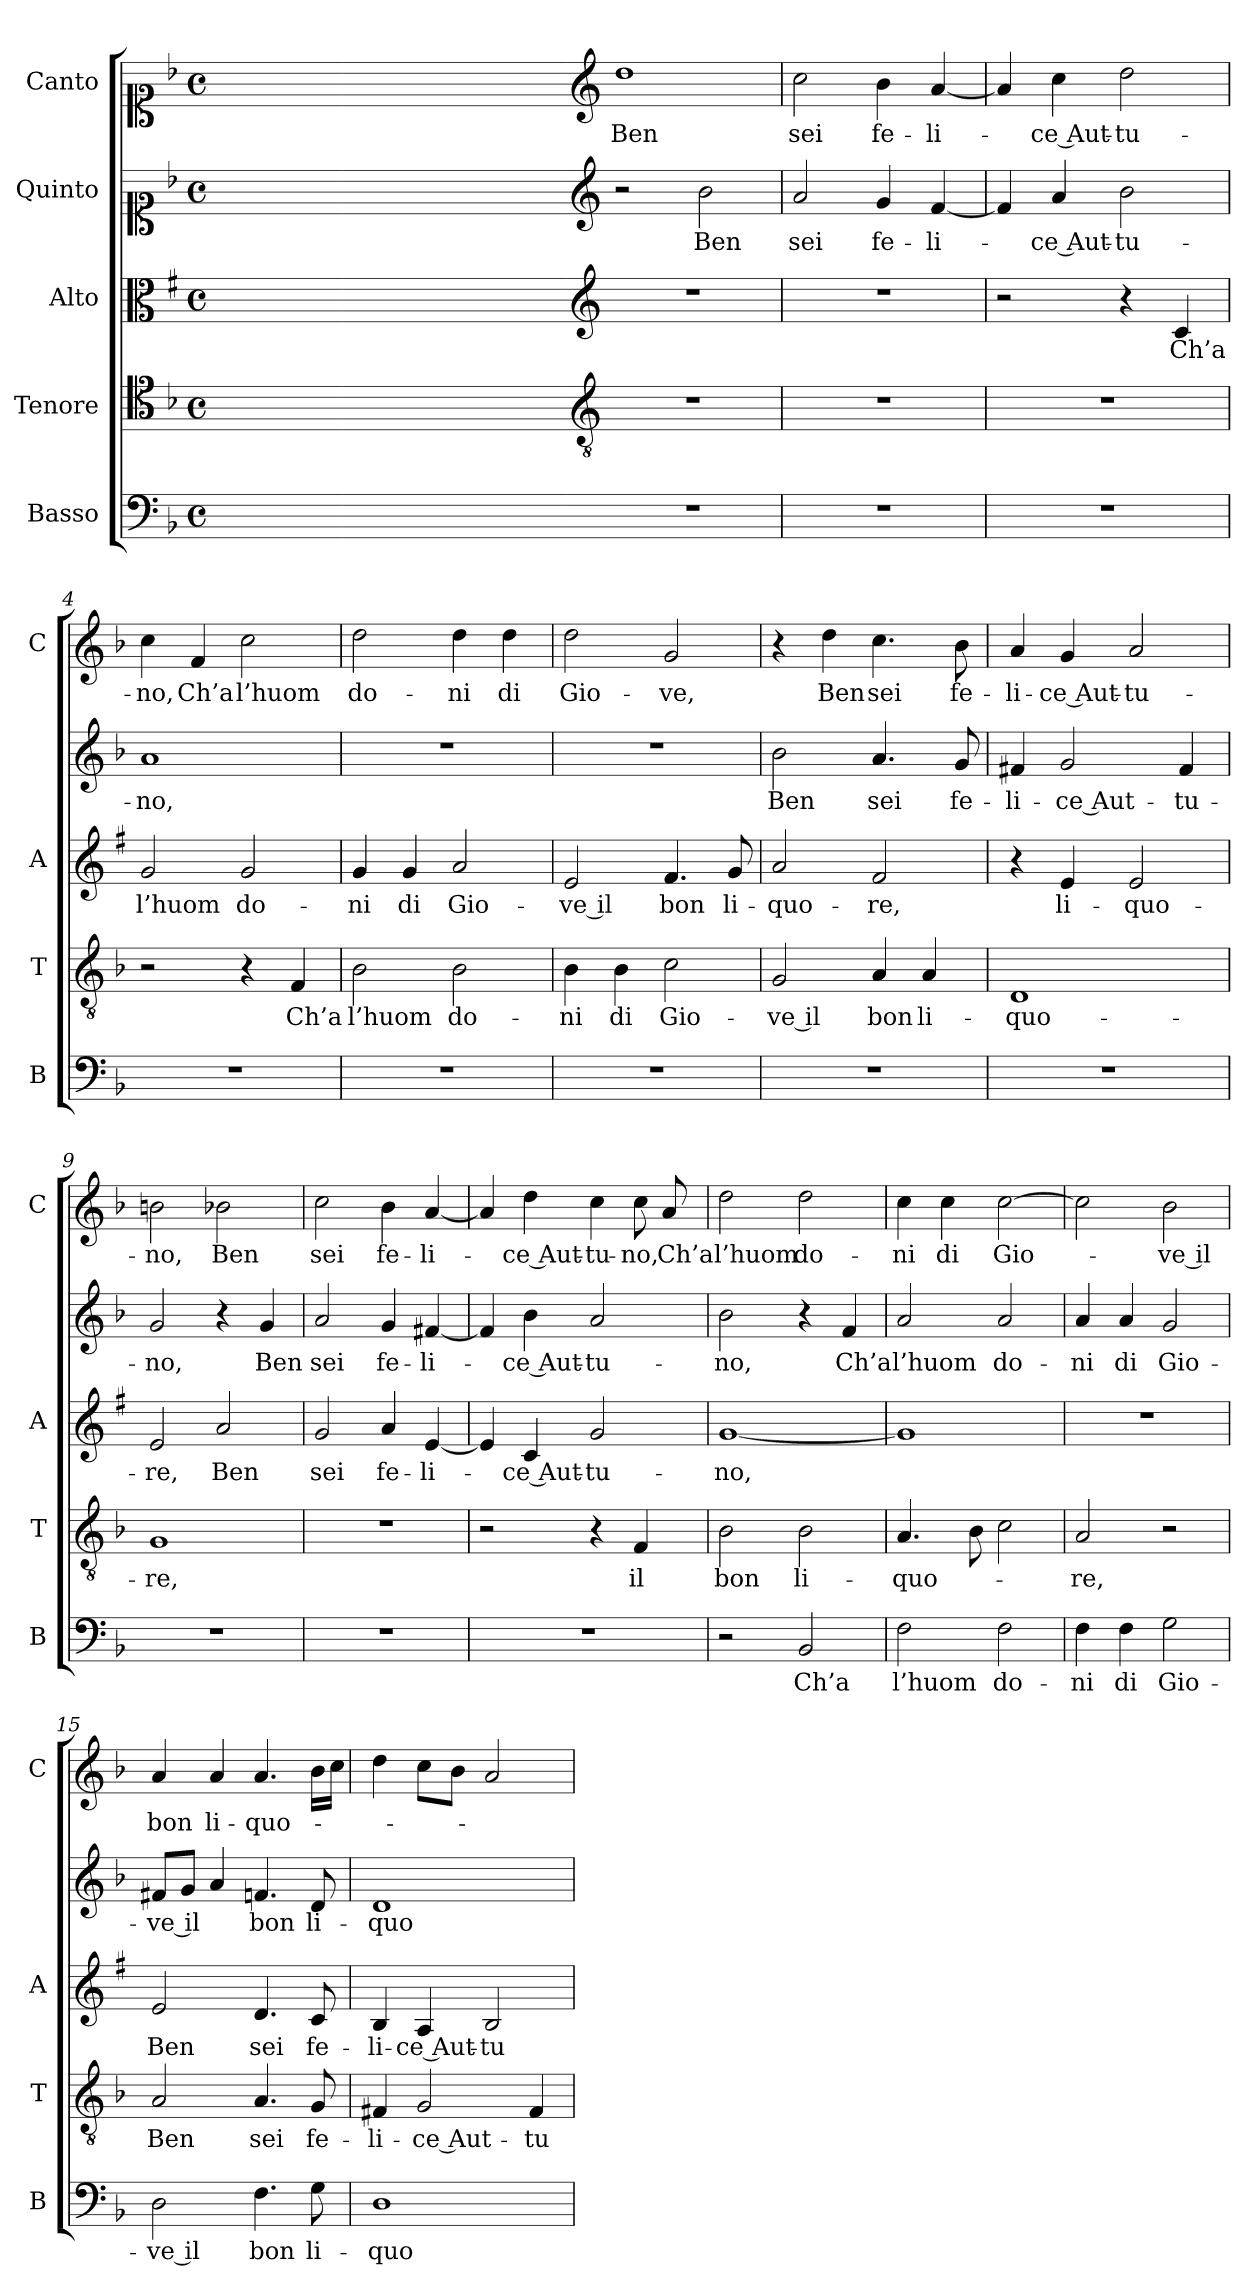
**kern	**text	**kern	**text	**kern	**text	**kern	**text	**kern	**text
*part5	*part5	*part4	*part4	*part3	*part3	*part2	*part2	*part1	*part1
*staff5	*staff5	*staff4	*staff4	*staff3	*staff3	*staff2	*staff2	*staff1	*staff1
*I"Basso	*	*I"Tenore	*	*I"Alto	*	*I"Quinto	*	*I"Canto	*
*I'B	*	*I'T	*	*I'A	*	*	*	*I'C	*
*clefF4	*	*clefC4	*	*clefC3	*	*clefC1	*	*clefC1	*
*	*	*	*	*ITrd1c2	*	*	*	*	*
*k[b-]	*	*k[b-]	*	*k[b-]	*	*k[b-]	*	*k[b-]	*
*F:	*	*F:	*	*F:	*	*F:	*	*F:	*
*M4/4	*	*M4/4	*	*M4/4	*	*M4/4	*	*M4/4	*
*met(c)	*	*met(c)	*	*met(c)	*	*met(c)	*	*met(c)	*
=	=	=	=	=	=	=	=	=	=
1ryy	.	1ryy	.	1ryy	.	1ryy	.	1ryy	.
=1X-	=1X-	=1X-	=1X-	=1X-	=1X-	=1X-	=1X-	=1X-	=1X-
4ryy	.	4ryy	.	4ryy	.	4ryy	.	4ryy	.
4ryy	.	4ryy	.	4ryy	.	4ryy	.	4ryy	.
4ryy	.	4ryy	.	4ryy	.	4ryy	.	4ryy	.
4ryy	.	4ryy	.	4ryy	.	4ryy	.	4ryy	.
=1-	=1-	=1-	=1-	=1-	=1-	=1-	=1-	=1-	=1-
*	*	*clefGv2	*	*clefG2	*	*clefG2	*	*clefG2	*
!	!	!	!	!	!	!	!	!	!LO:LY:b
1r	.	1r	.	1r	.	2r	.	1dd	Ben
!	!	!	!	!	!	!	!LO:LY:b	!	!
.	.	.	.	.	.	2b-\	Ben	.	.
=2	=2	=2	=2	=2	=2	=2	=2	=2	=2
!	!	!	!	!	!	!	!LO:LY:b	!	!LO:LY:b
1r	.	1r	.	1r	.	2a/	sei	2cc\	sei
!	!	!	!	!	!	!	!LO:LY:b	!	!LO:LY:b
.	.	.	.	.	.	4g/	fe-	4b-\	fe-
!	!	!	!	!	!	!	!LO:LY:b	!	!LO:LY:b
.	.	.	.	.	.	[4f/	-li-	[4a/	-li-
=3	=3	=3	=3	=3	=3	=3	=3	=3	=3
1r	.	1r	.	2r	.	4f/]	.	4a/]	.
!	!	!	!	!	!	!	!LO:LY:b	!	!LO:LY:b
.	.	.	.	.	.	4a/	-ce Aut-	4cc\	-ce Aut-
!	!	!	!	!	!	!	!LO:LY:b	!	!LO:LY:b
.	.	.	.	4r	.	2b-\	-tu-	2dd\	-tu-
!	!	!	!	!	!LO:LY:b	!	!	!	!
.	.	.	.	4B-/	Ch’a	.	.	.	.
=4	=4	=4	=4	=4	=4	=4	=4	=4	=4
!	!	!	!	!	!LO:LY:b	!	!LO:LY:b	!	!LO:LY:b
1r	.	2r	.	2f/	l’huom	1a	-no,	4cc\	-no,
!	!	!	!	!	!	!	!	!	!LO:LY:b
.	.	.	.	.	.	.	.	4f/	Ch’a
!	!	!	!	!	!LO:LY:b	!	!	!	!LO:LY:b
.	.	4r	.	2f/	do-	.	.	2cc\	l’huom
!	!	!	!LO:LY:b	!	!	!	!	!	!
.	.	4F/	Ch’a	.	.	.	.	.	.
=5	=5	=5	=5	=5	=5	=5	=5	=5	=5
!	!	!	!LO:LY:b	!	!LO:LY:b	!	!	!	!LO:LY:b
1r	.	2B-\	l’huom	4f/	-ni	1r	.	2dd\	do-
!	!	!	!	!	!LO:LY:b	!	!	!	!
.	.	.	.	4f/	di	.	.	.	.
!	!	!	!LO:LY:b	!	!LO:LY:b	!	!	!	!LO:LY:b
.	.	2B-\	do-	2g/	Gio-	.	.	4dd\	-ni
!	!	!	!	!	!	!	!	!	!LO:LY:b
.	.	.	.	.	.	.	.	4dd\	di
=6	=6	=6	=6	=6	=6	=6	=6	=6	=6
!	!	!	!LO:LY:b	!	!LO:LY:b	!	!	!	!LO:LY:b
1r	.	4B-\	-ni	2d/	-ve il	1r	.	2dd\	Gio-
!	!	!	!LO:LY:b	!	!	!	!	!	!
.	.	4B-\	di	.	.	.	.	.	.
!	!	!	!LO:LY:b	!	!LO:LY:b	!	!	!	!LO:LY:b
.	.	2c\	Gio-	4.e/	bon	.	.	2g/	-ve,
!	!	!	!	!	!LO:LY:b	!	!	!	!
.	.	.	.	8f/	li-	.	.	.	.
!!LO:LB:g=z
=7	=7	=7	=7	=7	=7	=7	=7	=7	=7
!	!	!	!LO:LY:b	!	!LO:LY:b	!	!LO:LY:b	!	!
1r	.	2G/	-ve il	2g/	-quo-	2b-\	Ben	4r	.
!	!	!	!	!	!	!	!	!	!LO:LY:b
.	.	.	.	.	.	.	.	4dd\	Ben
!	!	!	!LO:LY:b	!	!LO:LY:b	!	!LO:LY:b	!	!LO:LY:b
.	.	4A/	bon	2e/	-re,	4.a/	sei	4.cc\	sei
!	!	!	!LO:LY:b	!	!	!	!	!	!
.	.	4A/	li-	.	.	.	.	.	.
!	!	!	!	!	!	!	!LO:LY:b	!	!LO:LY:b
.	.	.	.	.	.	8g/	fe-	8b-\	fe-
=8	=8	=8	=8	=8	=8	=8	=8	=8	=8
!	!	!	!LO:LY:b	!	!	!	!LO:LY:b	!	!LO:LY:b
1r	.	1D	-quo-	4r	.	4f#X/	-li-	4a/	-li-
!	!	!	!	!	!LO:LY:b	!	!LO:LY:b	!	!LO:LY:b
.	.	.	.	4d/	li-	2g/	-ce Aut-	4g/	-ce Aut-
!	!	!	!	!	!LO:LY:b	!	!	!	!LO:LY:b
.	.	.	.	2d/	-quo-	.	.	2a/	-tu-
!	!	!	!	!	!	!	!LO:LY:b	!	!
.	.	.	.	.	.	4f#/	-tu-	.	.
=9	=9	=9	=9	=9	=9	=9	=9	=9	=9
!	!	!	!LO:LY:b	!	!LO:LY:b	!	!LO:LY:b	!	!LO:LY:b
1r	.	1G	-re,	2d/	-re,	2g/	-no,	2bn\	-no,
!	!	!	!	!	!LO:LY:b	!	!	!	!LO:LY:b
.	.	.	.	2g/	Ben	4r	.	2b-X\	Ben
!	!	!	!	!	!	!	!LO:LY:b	!	!
.	.	.	.	.	.	4g/	Ben	.	.
=10	=10	=10	=10	=10	=10	=10	=10	=10	=10
!	!	!	!	!	!LO:LY:b	!	!LO:LY:b	!	!LO:LY:b
1r	.	1r	.	2f/	sei	2a/	sei	2cc\	sei
!	!	!	!	!	!LO:LY:b	!	!LO:LY:b	!	!LO:LY:b
.	.	.	.	4g/	fe-	4g/	fe-	4b-\	fe-
!	!	!	!	!	!LO:LY:b	!	!LO:LY:b	!	!LO:LY:b
.	.	.	.	[4d/	-li-	[4f#X/	-li-	[4a/	-li-
=11	=11	=11	=11	=11	=11	=11	=11	=11	=11
1r	.	2r	.	4d/]	.	4f#/]	.	4a/]	.
!	!	!	!	!	!LO:LY:b	!	!LO:LY:b	!	!LO:LY:b
.	.	.	.	4B-/	-ce Aut-	4b-\	-ce Aut-	4dd\	-ce Aut-
!	!	!	!	!	!LO:LY:b	!	!LO:LY:b	!	!LO:LY:b
.	.	4r	.	2f/	-tu-	2a/	-tu-	4cc\	-tu-
!	!	!	!LO:LY:b	!	!	!	!	!	!LO:LY:b
.	.	4F/	il	.	.	.	.	8cc\	-no,
!	!	!	!	!	!	!	!	!	!LO:LY:b
.	.	.	.	.	.	.	.	8a/	Ch’a
=12	=12	=12	=12	=12	=12	=12	=12	=12	=12
!	!	!	!LO:LY:b	!	!LO:LY:b	!	!LO:LY:b	!	!LO:LY:b
2r	.	2B-\	bon	[1f	-no,	2b-\	-no,	2dd\	l’huom
!	!LO:LY:b	!	!LO:LY:b	!	!	!	!	!	!LO:LY:b
2BB-/	Ch’a	2B-\	li-	.	.	4r	.	2dd\	do-
!	!	!	!	!	!	!	!LO:LY:b	!	!
.	.	.	.	.	.	4f/	Ch’a	.	.
=13	=13	=13	=13	=13	=13	=13	=13	=13	=13
!	!LO:LY:b	!	!LO:LY:b	!	!	!	!LO:LY:b	!	!LO:LY:b
2F\	l’huom	4.A/	-quo-	1f]	.	2a/	l’huom	4cc\	-ni
!	!	!	!	!	!	!	!	!	!LO:LY:b
.	.	.	.	.	.	.	.	4cc\	di
.	.	8B-\	.	.	.	.	.	.	.
!	!LO:LY:b	!	!	!	!	!	!LO:LY:b	!	!LO:LY:b
2F\	do-	2c\	.	.	.	2a/	do-	[2cc\	Gio-
!!LO:LB:g=z
=14	=14	=14	=14	=14	=14	=14	=14	=14	=14
!	!LO:LY:b	!	!LO:LY:b	!	!	!	!LO:LY:b	!	!
4F\	-ni	2A/	-re,	1r	.	4a/	-ni	2cc\]	.
!	!LO:LY:b	!	!	!	!	!	!LO:LY:b	!	!
4F\	di	.	.	.	.	4a/	di	.	.
!	!LO:LY:b	!	!	!	!	!	!LO:LY:b	!	!LO:LY:b
2G\	Gio-	2r	.	.	.	2g/	Gio-	2b-\	-ve il
=15	=15	=15	=15	=15	=15	=15	=15	=15	=15
!	!LO:LY:b	!	!LO:LY:b	!	!LO:LY:b	!	!LO:LY:b	!	!LO:LY:b
2D\	-ve il	2A/	Ben	2d/	Ben	8f#X/L	-ve il	4a/	bon
.	.	.	.	.	.	8g/J	.	.	.
!	!	!	!	!	!	!	!	!	!LO:LY:b
.	.	.	.	.	.	4a/	.	4a/	li-
!	!LO:LY:b	!	!LO:LY:b	!	!LO:LY:b	!	!LO:LY:b	!	!LO:LY:b
4.F\	bon	4.A/	sei	4.c/	sei	4.fn/	bon	4.a/	-quo-
!	!LO:LY:b	!	!LO:LY:b	!	!LO:LY:b	!	!LO:LY:b	!	!
8G\	li-	8G/	fe-	8B-/	fe-	8d/	li-	16b-\LL	.
.	.	.	.	.	.	.	.	16cc\JJ	.
=16	=16	=16	=16	=16	=16	=16	=16	=16	=16
!	!LO:LY:b	!	!LO:LY:b	!	!LO:LY:b	!	!LO:LY:b	!	!
1D	-quo-	4F#X/	-li-	4A/	-li-	1d	-quo-	4dd\	.
!	!	!	!LO:LY:b	!	!LO:LY:b	!	!	!	!
.	.	2G/	-ce Aut-	4G/	-ce Aut-	.	.	8cc\L	.
.	.	.	.	.	.	.	.	8b-\J	.
!	!	!	!	!	!LO:LY:b	!	!	!	!
.	.	.	.	2A/	-tu-	.	.	2a/	.
!	!	!	!LO:LY:b	!	!	!	!	!	!
.	.	4F#/	-tu-	.	.	.	.	.	.
=	=	=	=	=	=	=	=	=	=
*-	*-	*-	*-	*-	*-	*-	*-	*-	*-
